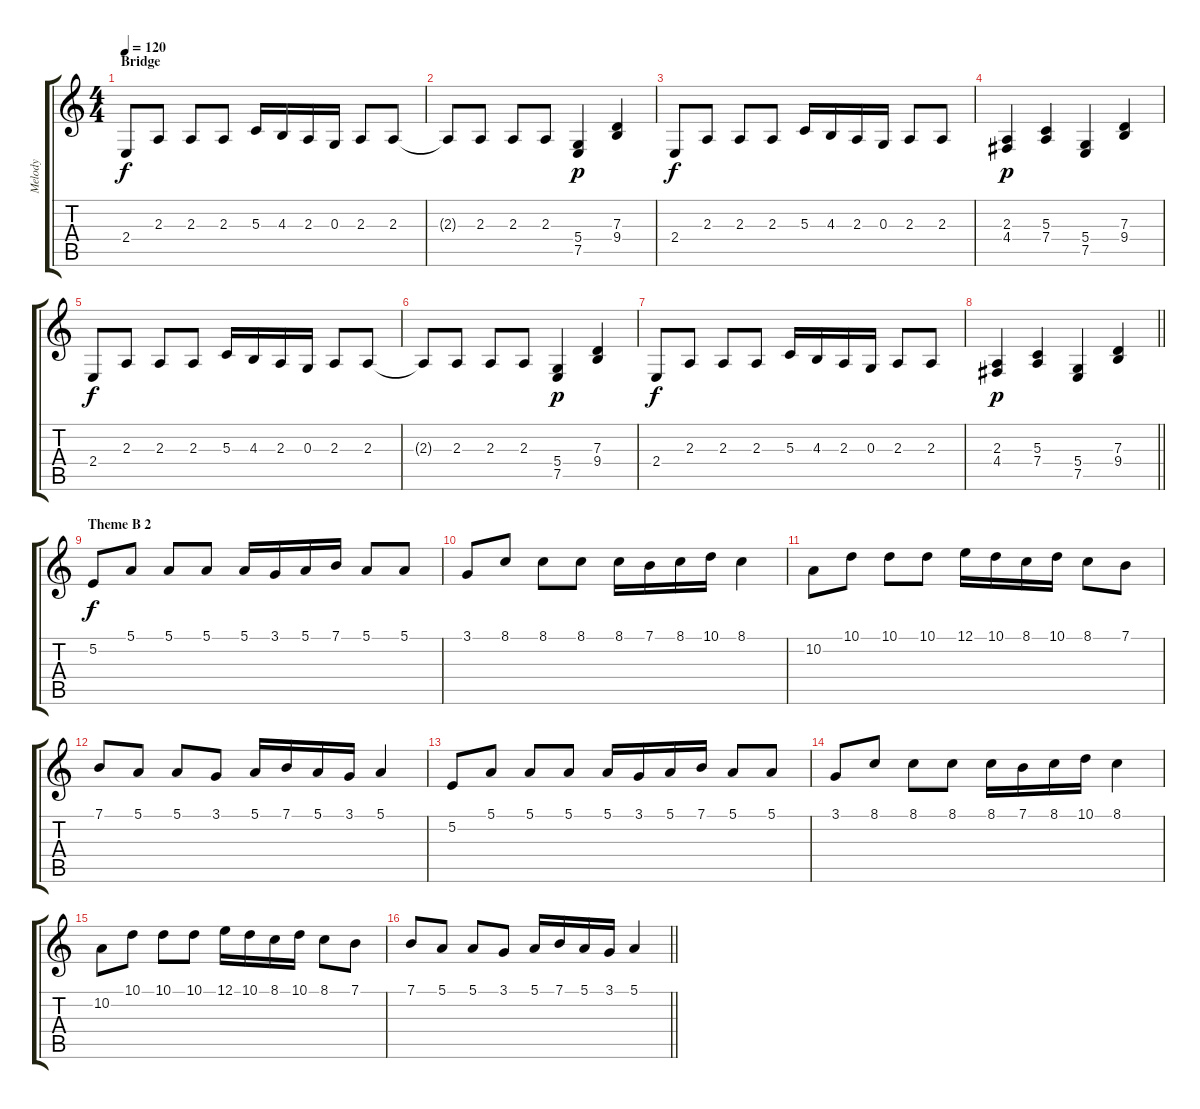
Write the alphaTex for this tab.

\track ("Melody" "Melody") {instrument stringensemble1}
\staff {score tabs}
\tuning (E4 B3 G3 D3 A2 E2) {hide}
\ts (4 4)
\section ("" "Bridge")
\tempo 120
\clef g2
\ks c
2.4.8{dy f} 2.3.8 2.3.8 2.3.8 5.3.16 4.3.16 2.3.16 0.3.16 2.3.8 2.3.8 |
2.3{t}.8 2.3.8 2.3.8 2.3.8 (5.4 7.5).4{dy p} (7.3 9.4).4 |
2.4.8{dy f} 2.3.8 2.3.8 2.3.8 5.3.16 4.3.16 2.3.16 0.3.16 2.3.8 2.3.8 |
(2.3 4.4).4{dy p} (5.3 7.4).4 (5.4 7.5).4 (7.3 9.4).4 |
2.4.8{dy f} 2.3.8 2.3.8 2.3.8 5.3.16 4.3.16 2.3.16 0.3.16 2.3.8 2.3.8 |
2.3{t}.8 2.3.8 2.3.8 2.3.8 (5.4 7.5).4{dy p} (7.3 9.4).4 |
2.4.8{dy f} 2.3.8 2.3.8 2.3.8 5.3.16 4.3.16 2.3.16 0.3.16 2.3.8 2.3.8 |
\barLineRight lightlight
(2.3 4.4).4{dy p} (5.3 7.4).4 (5.4 7.5).4 (7.3 9.4).4 |
\section ("" "Theme B 2")
5.2.8{dy f} 5.1.8 5.1.8 5.1.8 5.1.16 3.1.16 5.1.16 7.1.16 5.1.8 5.1.8 |
3.1.8 8.1.8 8.1.8 8.1.8 8.1.16 7.1.16 8.1.16 10.1.16 8.1.4 |
10.2.8 10.1.8 10.1.8 10.1.8 12.1.16 10.1.16 8.1.16 10.1.16 8.1.8 7.1.8 |
7.1.8 5.1.8 5.1.8 3.1.8 5.1.16 7.1.16 5.1.16 3.1.16 5.1.4 |
5.2.8 5.1.8 5.1.8 5.1.8 5.1.16 3.1.16 5.1.16 7.1.16 5.1.8 5.1.8 |
3.1.8 8.1.8 8.1.8 8.1.8 8.1.16 7.1.16 8.1.16 10.1.16 8.1.4 |
10.2.8 10.1.8 10.1.8 10.1.8 12.1.16 10.1.16 8.1.16 10.1.16 8.1.8 7.1.8 |
\barLineRight lightlight
7.1.8 5.1.8 5.1.8 3.1.8 5.1.16 7.1.16 5.1.16 3.1.16 5.1.4
